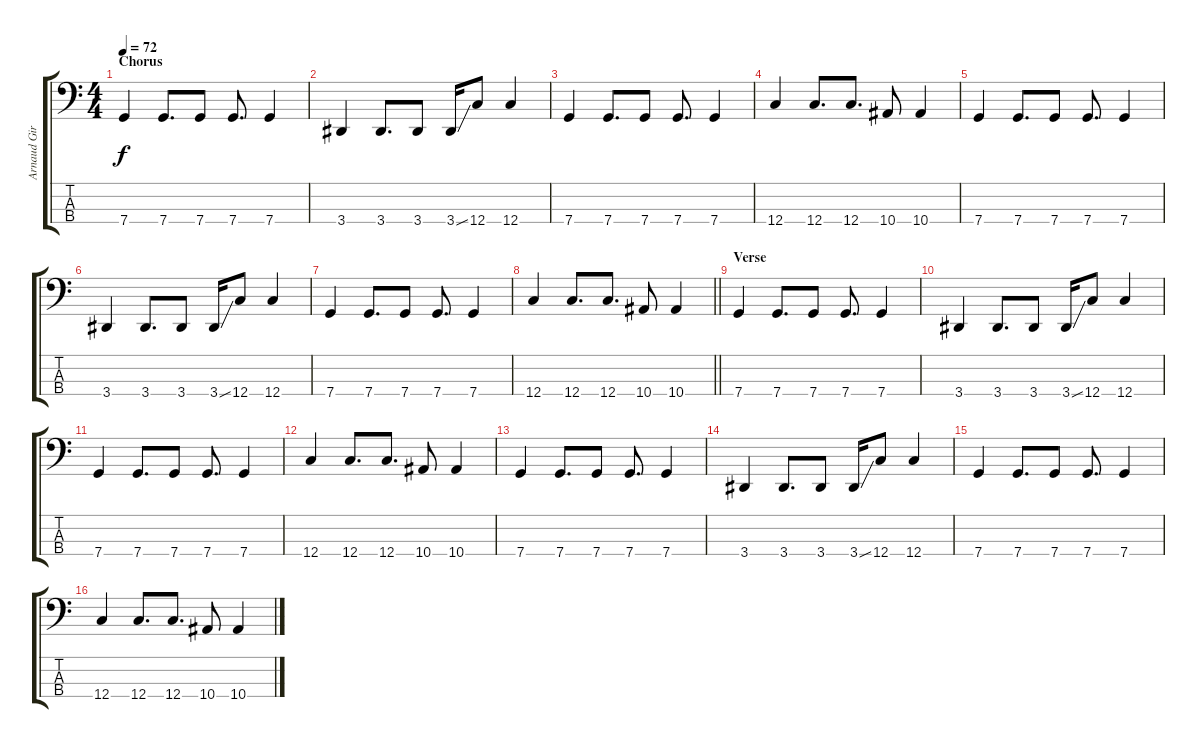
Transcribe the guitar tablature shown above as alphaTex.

\track ("Arnaud Giroux" "Arnaud Gir") {instrument electricbassfinger}
\staff {score tabs}
\tuning (F2 C2 G1 C1) {hide}
\ts (4 4)
\section ("" "Chorus")
\tempo 72
\clef f4
\ks c
7.4.4{dy f} 7.4.8{d} 7.4.8 7.4.8{d} 7.4.4 |
3.4.4 3.4.8{d} 3.4.8 3.4{ss}.16 12.4.8 12.4.4 |
7.4.4 7.4.8{d} 7.4.8 7.4.8{d} 7.4.4 |
12.4.4 12.4.8{d} 12.4.8{d} 10.4.8 10.4.4 |
7.4.4 7.4.8{d} 7.4.8 7.4.8{d} 7.4.4 |
3.4.4 3.4.8{d} 3.4.8 3.4{ss}.16 12.4.8 12.4.4 |
7.4.4 7.4.8{d} 7.4.8 7.4.8{d} 7.4.4 |
\barLineRight lightlight
12.4.4 12.4.8{d} 12.4.8{d} 10.4.8 10.4.4 |
\section ("" "Verse")
7.4.4 7.4.8{d} 7.4.8 7.4.8{d} 7.4.4 |
3.4.4 3.4.8{d} 3.4.8 3.4{ss}.16 12.4.8 12.4.4 |
7.4.4 7.4.8{d} 7.4.8 7.4.8{d} 7.4.4 |
12.4.4 12.4.8{d} 12.4.8{d} 10.4.8 10.4.4 |
7.4.4 7.4.8{d} 7.4.8 7.4.8{d} 7.4.4 |
3.4.4 3.4.8{d} 3.4.8 3.4{ss}.16 12.4.8 12.4.4 |
7.4.4 7.4.8{d} 7.4.8 7.4.8{d} 7.4.4 |
12.4.4 12.4.8{d} 12.4.8{d} 10.4.8 10.4.4
